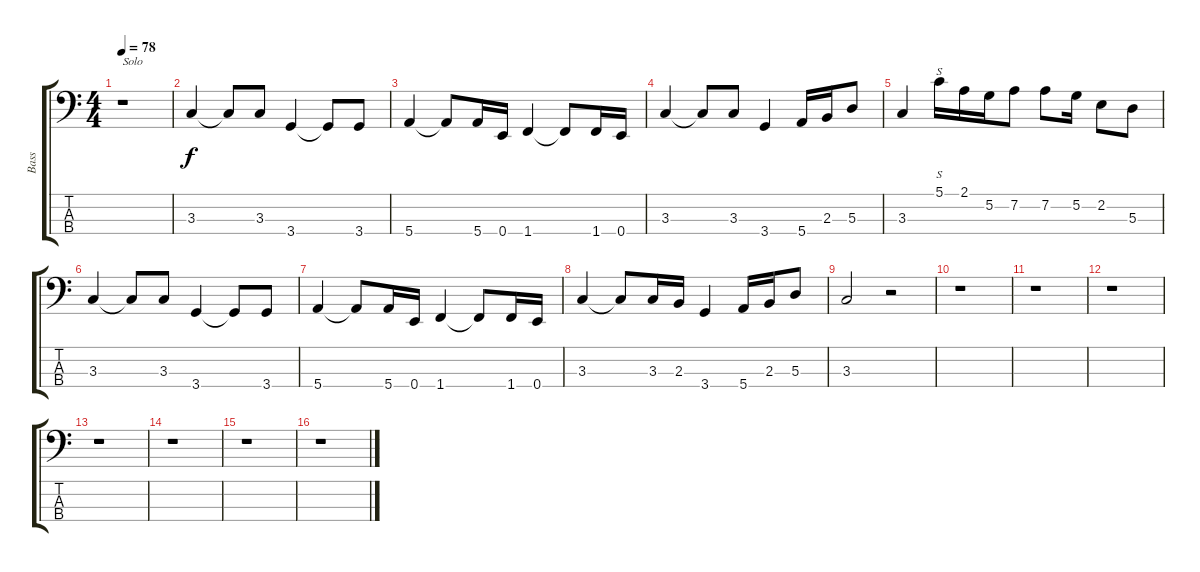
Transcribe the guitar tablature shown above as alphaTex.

\track ("Bass" "Bass") {instrument electricbassfinger}
\staff {score tabs}
\tuning (G2 D2 A1 E1) {hide}
\ts (4 4)
\tempo 78
\clef f4
\ks c
r.1{txt "Solo" dy f instrument electricbassfinger} |
3.3.4 3.3{t}.8 3.3.8 3.4.4 3.4{t}.8 3.4.8 |
5.4.4 5.4{t}.8 5.4.16 0.4.16 1.4.4 1.4{t}.8 1.4.16 0.4.16 |
3.3.4 3.3{t}.8 3.3.8 3.4.4 5.4.16 2.3.16 5.3.8 |
3.3.4 5.1.16{s} 2.1.16 5.2.16 7.2.8 7.2.8 5.2.16 2.2.8 5.3.8 |
3.3.4 3.3{t}.8 3.3.8 3.4.4 3.4{t}.8 3.4.8 |
5.4.4 5.4{t}.8 5.4.16 0.4.16 1.4.4 1.4{t}.8 1.4.16 0.4.16 |
3.3.4 3.3{t}.8 3.3.16 2.3.16 3.4.4 5.4.16 2.3.16 5.3.8 |
3.3.2 r.2 |
r.1 |
r.1 |
r.1 |
r.1 |
r.1 |
r.1 |
r.1
